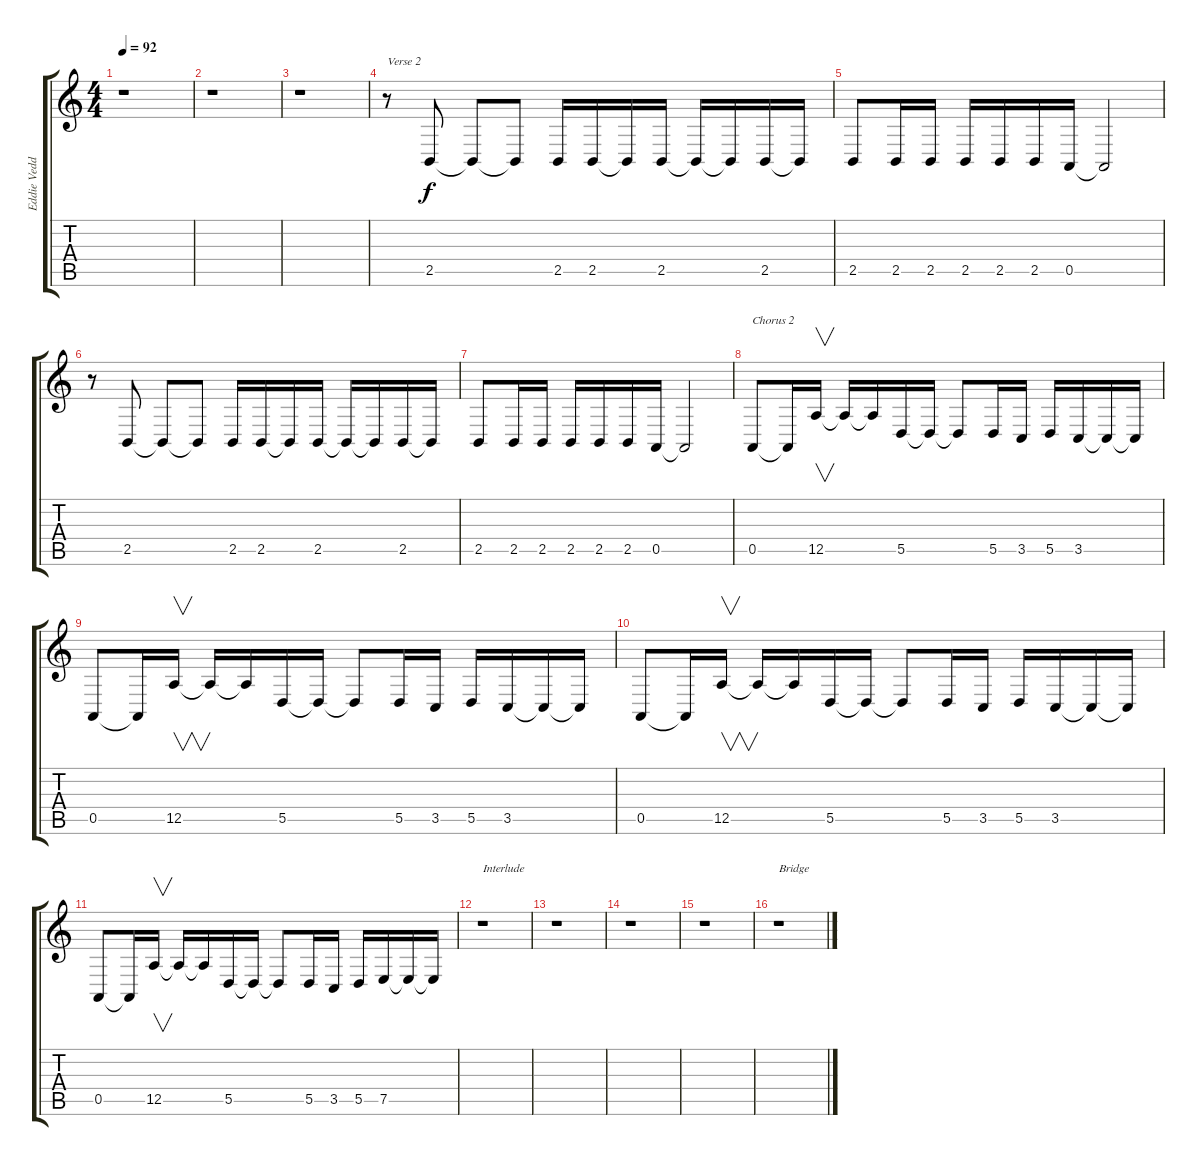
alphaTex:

\track ("Eddie Vedder" "Eddie Vedd") {instrument tenorsax}
\staff {score tabs}
\tuning (E4 B3 G3 D3 A2 E2) {hide}
\ts (4 4)
\tempo 92
\clef g2
\ks c
r.1{dy f} |
r.1 |
r.1 |
r.8{txt "Verse 2"} 2.5.8 2.5{t}.8 2.5{t}.8 2.5.16 2.5.16 2.5{t}.16 2.5.16 2.5{t}.16 2.5{t}.16 2.5.16 2.5{t}.16 |
2.5.8 2.5.16 2.5.16 2.5.16 2.5.16 2.5.16 0.5.16 0.5{t}.2 |
r.8 2.5.8 2.5{t}.8 2.5{t}.8 2.5.16 2.5.16 2.5{t}.16 2.5.16 2.5{t}.16 2.5{t}.16 2.5.16 2.5{t}.16 |
2.5.8 2.5.16 2.5.16 2.5.16 2.5.16 2.5.16 0.5.16 0.5{t}.2 |
0.5.8{txt "Chorus 2"} 0.5{t}.16 12.5.16{v} 12.5{t}.16 12.5{t}.16 5.5.16 5.5{t}.16 5.5{t}.8 5.5.16 3.5.16 5.5.16 3.5.16 3.5{t}.16 3.5{t}.16 |
0.5.8 0.5{t}.16 12.5.16{v} 12.5{t}.16 12.5{t}.16 5.5.16 5.5{t}.16 5.5{t}.8 5.5.16 3.5.16 5.5.16 3.5.16 3.5{t}.16 3.5{t}.16 |
0.5.8 0.5{t}.16 12.5.16{v} 12.5{t}.16 12.5{t}.16 5.5.16 5.5{t}.16 5.5{t}.8 5.5.16 3.5.16 5.5.16 3.5.16 3.5{t}.16 3.5{t}.16 |
0.5.8 0.5{t}.16 12.5.16{v} 12.5{t}.16 12.5{t}.16 5.5.16 5.5{t}.16 5.5{t}.8 5.5.16 3.5.16 5.5.16 7.5.16 7.5{t}.16 7.5{t}.16 |
r.1{txt "Interlude"} |
r.1 |
r.1 |
r.1 |
r.1{txt "Bridge"}
